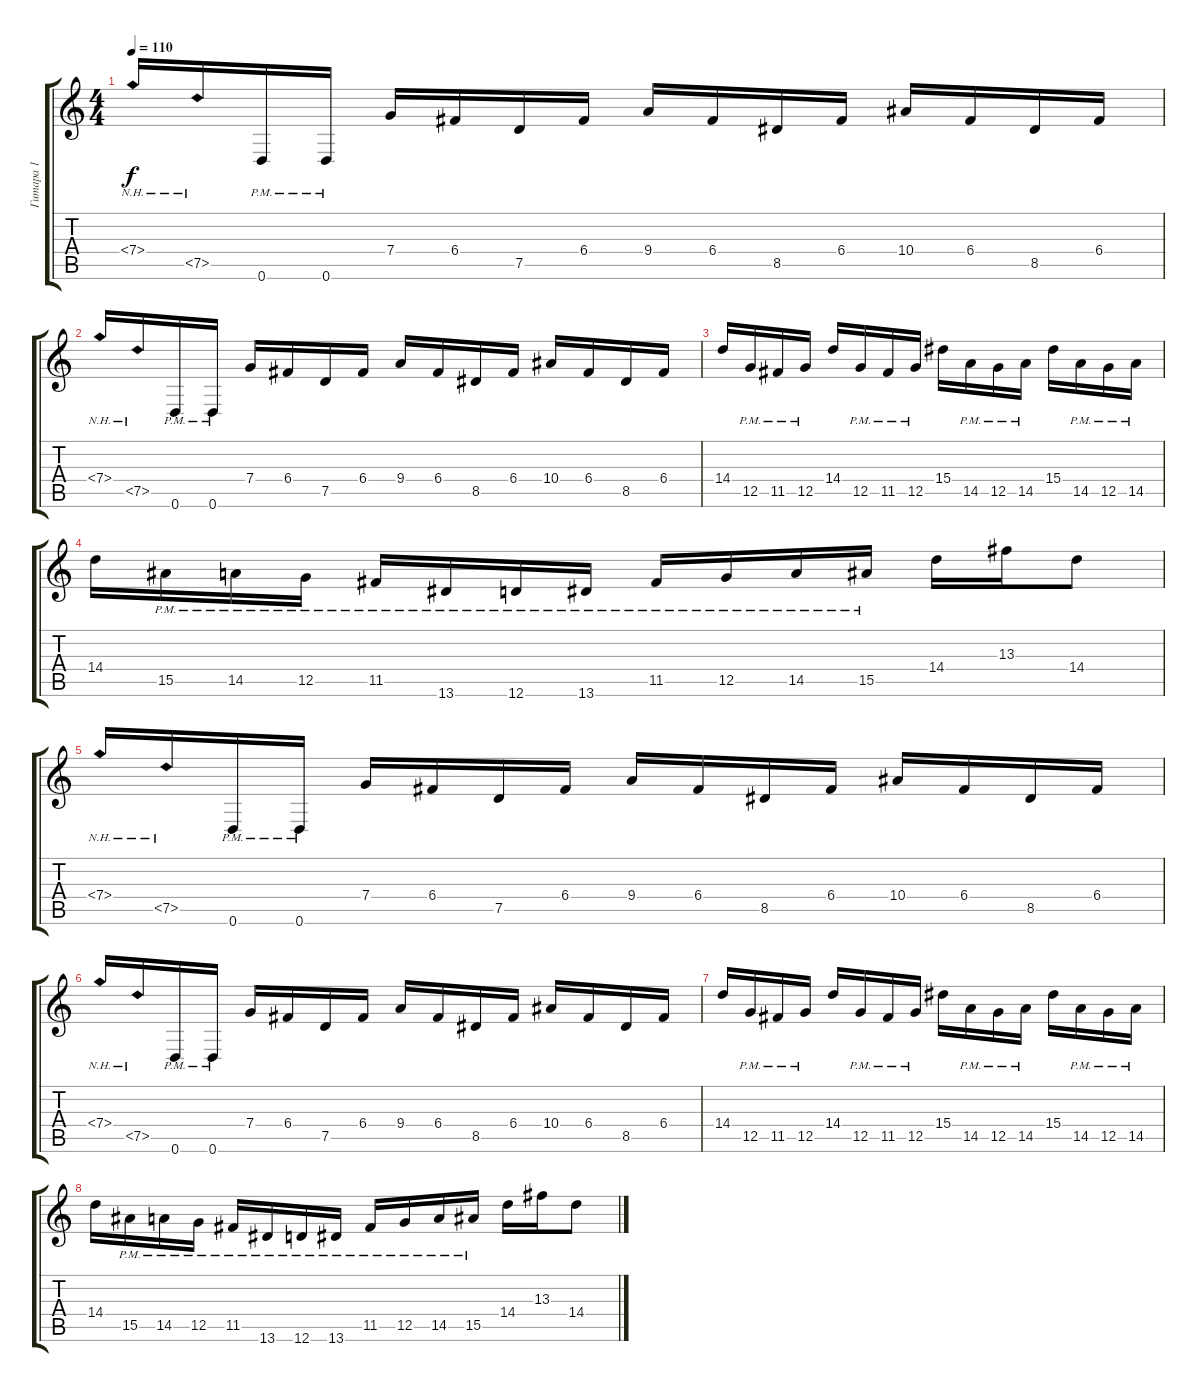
\track ("Гитара 1" "Гитара 1") {instrument overdrivenguitar}
\staff {score tabs}
\tuning (D4 A3 F3 C3 G2 D2) {hide}
\ts (4 4)
\tempo 110
\clef g2
\ks c
7.4{nh}.16{dy f} 7.5{nh}.16 0.6{pm}.16 0.6{pm}.16 7.4.16 6.4.16 7.5.16 6.4.16 9.4.16 6.4.16 8.5.16 6.4.16 10.4.16 6.4.16 8.5.16 6.4.16 |
7.4{nh}.16 7.5{nh}.16 0.6{pm}.16 0.6{pm}.16 7.4.16 6.4.16 7.5.16 6.4.16 9.4.16 6.4.16 8.5.16 6.4.16 10.4.16 6.4.16 8.5.16 6.4.16 |
14.4.16 12.5{pm}.16 11.5{pm}.16 12.5{pm}.16 14.4.16 12.5{pm}.16 11.5{pm}.16 12.5{pm}.16 15.4.16 14.5{pm}.16 12.5{pm}.16 14.5{pm}.16 15.4.16 14.5{pm}.16 12.5{pm}.16 14.5{pm}.16 |
14.4.16 15.5{pm}.16 14.5{pm}.16 12.5{pm}.16 11.5{pm}.16 13.6{pm}.16 12.6{pm}.16 13.6{pm}.16 11.5{pm}.16 12.5{pm}.16 14.5{pm}.16 15.5{pm}.16 14.4.16 13.3.16 14.4.8 |
7.4{nh}.16 7.5{nh}.16 0.6{pm}.16 0.6{pm}.16 7.4.16 6.4.16 7.5.16 6.4.16 9.4.16 6.4.16 8.5.16 6.4.16 10.4.16 6.4.16 8.5.16 6.4.16 |
7.4{nh}.16 7.5{nh}.16 0.6{pm}.16 0.6{pm}.16 7.4.16 6.4.16 7.5.16 6.4.16 9.4.16 6.4.16 8.5.16 6.4.16 10.4.16 6.4.16 8.5.16 6.4.16 |
14.4.16 12.5{pm}.16 11.5{pm}.16 12.5{pm}.16 14.4.16 12.5{pm}.16 11.5{pm}.16 12.5{pm}.16 15.4.16 14.5{pm}.16 12.5{pm}.16 14.5{pm}.16 15.4.16 14.5{pm}.16 12.5{pm}.16 14.5{pm}.16 |
14.4.16 15.5{pm}.16 14.5{pm}.16 12.5{pm}.16 11.5{pm}.16 13.6{pm}.16 12.6{pm}.16 13.6{pm}.16 11.5{pm}.16 12.5{pm}.16 14.5{pm}.16 15.5{pm}.16 14.4.16 13.3.16 14.4.8
